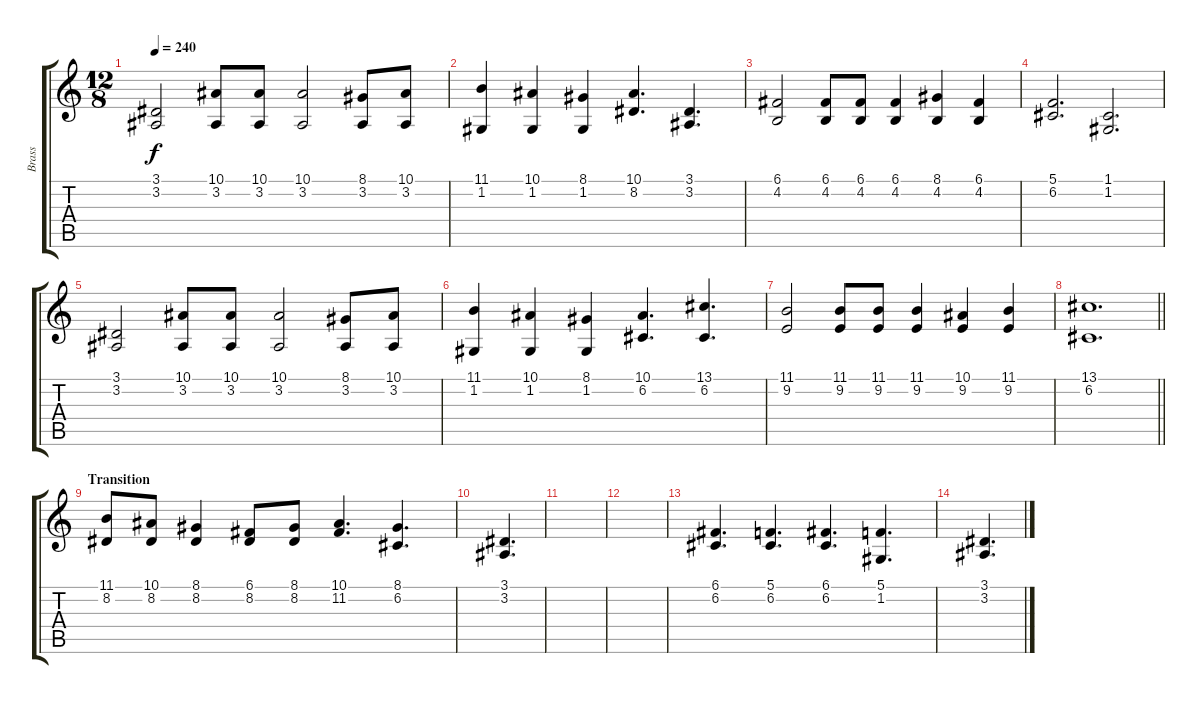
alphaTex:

\track ("Brass" "Brass") {instrument brasssection}
\staff {score tabs}
\tuning (C4 G3 Eb3 Bb2 F2 C2) {hide}
\ts (12 8)
\tempo 240
\clef g2
\ks c
(3.1 3.2).2{dy f} (10.1 3.2).8 (10.1 3.2).8 (10.1 3.2).2 (8.1 3.2).8 (10.1 3.2).8 |
(11.1 1.2).4 (10.1 1.2).4 (8.1 1.2).4 (10.1 8.2).4{d} (3.1 3.2).4{d} |
(6.1 4.2).2 (6.1 4.2).8 (6.1 4.2).8 (6.1 4.2).4 (8.1 4.2).4 (6.1 4.2).4 |
(5.1 6.2).2{d} (1.1 1.2).2{d} |
(3.1 3.2).2 (10.1 3.2).8 (10.1 3.2).8 (10.1 3.2).2 (8.1 3.2).8 (10.1 3.2).8 |
(11.1 1.2).4 (10.1 1.2).4 (8.1 1.2).4 (10.1 6.2).4{d} (13.1 6.2).4{d} |
(11.1 9.2).2 (11.1 9.2).8 (11.1 9.2).8 (11.1 9.2).4 (10.1 9.2).4 (11.1 9.2).4 |
\barLineRight lightlight
(13.1 6.2).1{d} |
\section ("" "Transition")
(11.1 8.2).8 (10.1 8.2).8 (8.1 8.2).4 (6.1 8.2).8 (8.1 8.2).8 (10.1 11.2).4{d} (8.1 6.2).4{d} |
(3.1 3.2).4{d} |
|
|
(6.1 6.2).4{d} (5.1 6.2).4{d} (6.1 6.2).4{d} (5.1 1.2).4{d} |
(3.1 3.2).4{d}
